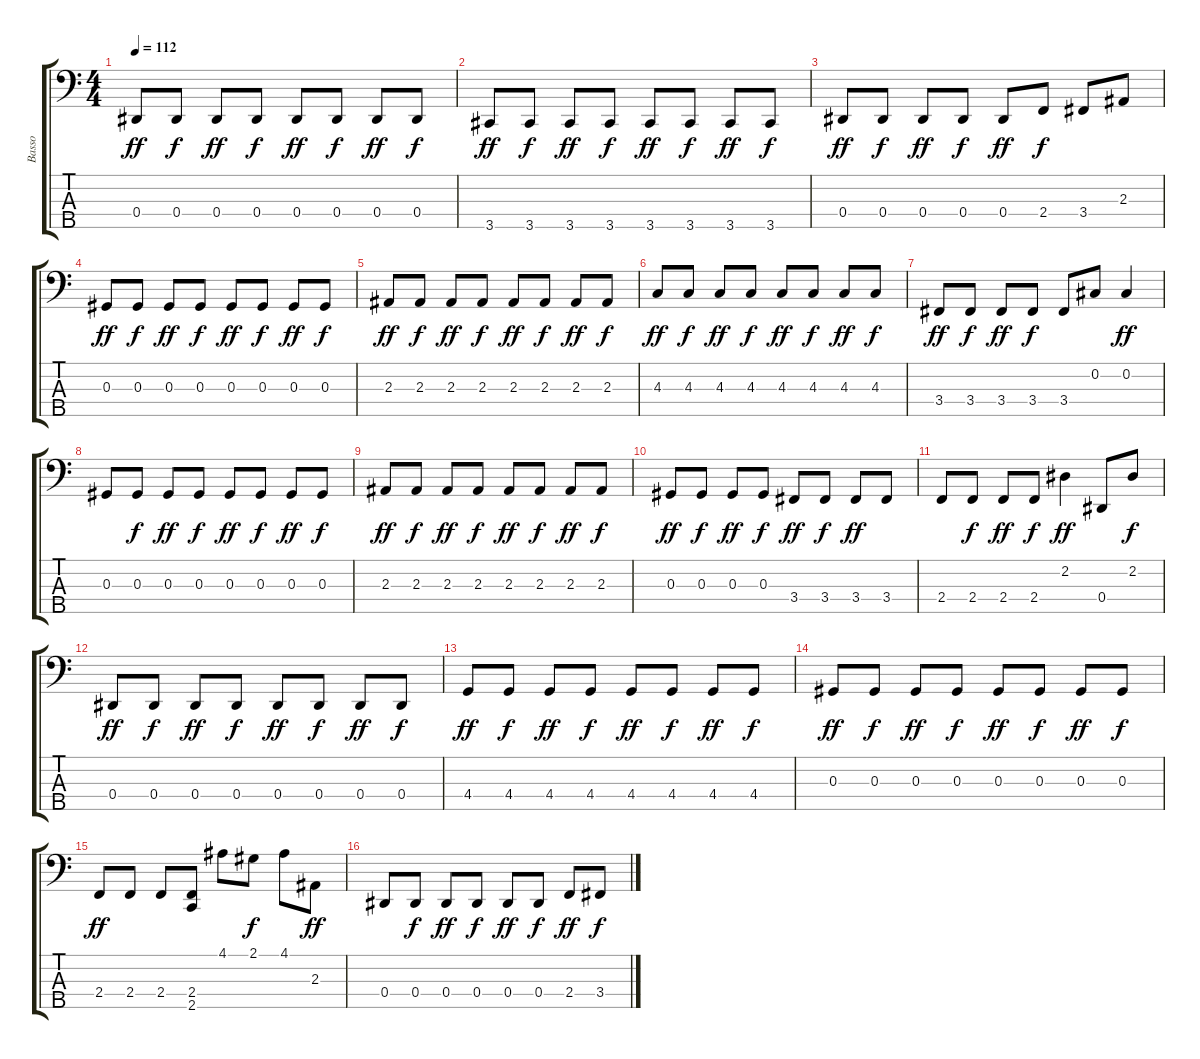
\track ("Basso" "Basso") {instrument fretlessbass}
\staff {score tabs}
\tuning (Gb2 Db2 Ab1 Eb1 Bb0) {hide}
\ts (4 4)
\tempo 112
\clef f4
\ks c
0.4.8{dy ff} 0.4.8{dy f} 0.4.8{dy ff} 0.4.8{dy f} 0.4.8{dy ff} 0.4.8{dy f} 0.4.8{dy ff} 0.4.8{dy f} |
3.5.8{dy ff} 3.5.8{dy f} 3.5.8{dy ff} 3.5.8{dy f} 3.5.8{dy ff} 3.5.8{dy f} 3.5.8{dy ff} 3.5.8{dy f} |
0.4.8{dy ff} 0.4.8{dy f} 0.4.8{dy ff} 0.4.8{dy f} 0.4.8{dy ff} 2.4.8{dy f} 3.4.8 2.3.8 |
0.3.8{dy ff} 0.3.8{dy f} 0.3.8{dy ff} 0.3.8{dy f} 0.3.8{dy ff} 0.3.8{dy f} 0.3.8{dy ff} 0.3.8{dy f} |
2.3.8{dy ff} 2.3.8{dy f} 2.3.8{dy ff} 2.3.8{dy f} 2.3.8{dy ff} 2.3.8{dy f} 2.3.8{dy ff} 2.3.8{dy f} |
4.3.8{dy ff} 4.3.8{dy f} 4.3.8{dy ff} 4.3.8{dy f} 4.3.8{dy ff} 4.3.8{dy f} 4.3.8{dy ff} 4.3.8{dy f} |
3.4.8{dy ff} 3.4.8{dy f} 3.4.8{dy ff} 3.4.8{dy f} 3.4.8 0.2.8 0.2.4{dy ff} |
0.3.8 0.3.8{dy f} 0.3.8{dy ff} 0.3.8{dy f} 0.3.8{dy ff} 0.3.8{dy f} 0.3.8{dy ff} 0.3.8{dy f} |
2.3.8{dy ff} 2.3.8{dy f} 2.3.8{dy ff} 2.3.8{dy f} 2.3.8{dy ff} 2.3.8{dy f} 2.3.8{dy ff} 2.3.8{dy f} |
0.3.8{dy ff} 0.3.8{dy f} 0.3.8{dy ff} 0.3.8{dy f} 3.4.8{dy ff} 3.4.8{dy f} 3.4.8{dy ff} 3.4.8 |
2.4.8 2.4.8{dy f} 2.4.8{dy ff} 2.4.8{dy f} 2.2.4{dy ff} 0.4.8 2.2.8{dy f} |
0.4.8{dy ff} 0.4.8{dy f} 0.4.8{dy ff} 0.4.8{dy f} 0.4.8{dy ff} 0.4.8{dy f} 0.4.8{dy ff} 0.4.8{dy f} |
4.4.8{dy ff} 4.4.8{dy f} 4.4.8{dy ff} 4.4.8{dy f} 4.4.8{dy ff} 4.4.8{dy f} 4.4.8{dy ff} 4.4.8{dy f} |
0.3.8{dy ff} 0.3.8{dy f} 0.3.8{dy ff} 0.3.8{dy f} 0.3.8{dy ff} 0.3.8{dy f} 0.3.8{dy ff} 0.3.8{dy f} |
2.4.8{dy ff} 2.4.8 2.4.8 (2.4 2.5).8 4.1.8 2.1.8{dy f} 4.1.8 2.3.8{dy ff} |
0.4.8 0.4.8{dy f} 0.4.8{dy ff} 0.4.8{dy f} 0.4.8{dy ff} 0.4.8{dy f} 2.4.8{dy ff} 3.4.8{dy f}
